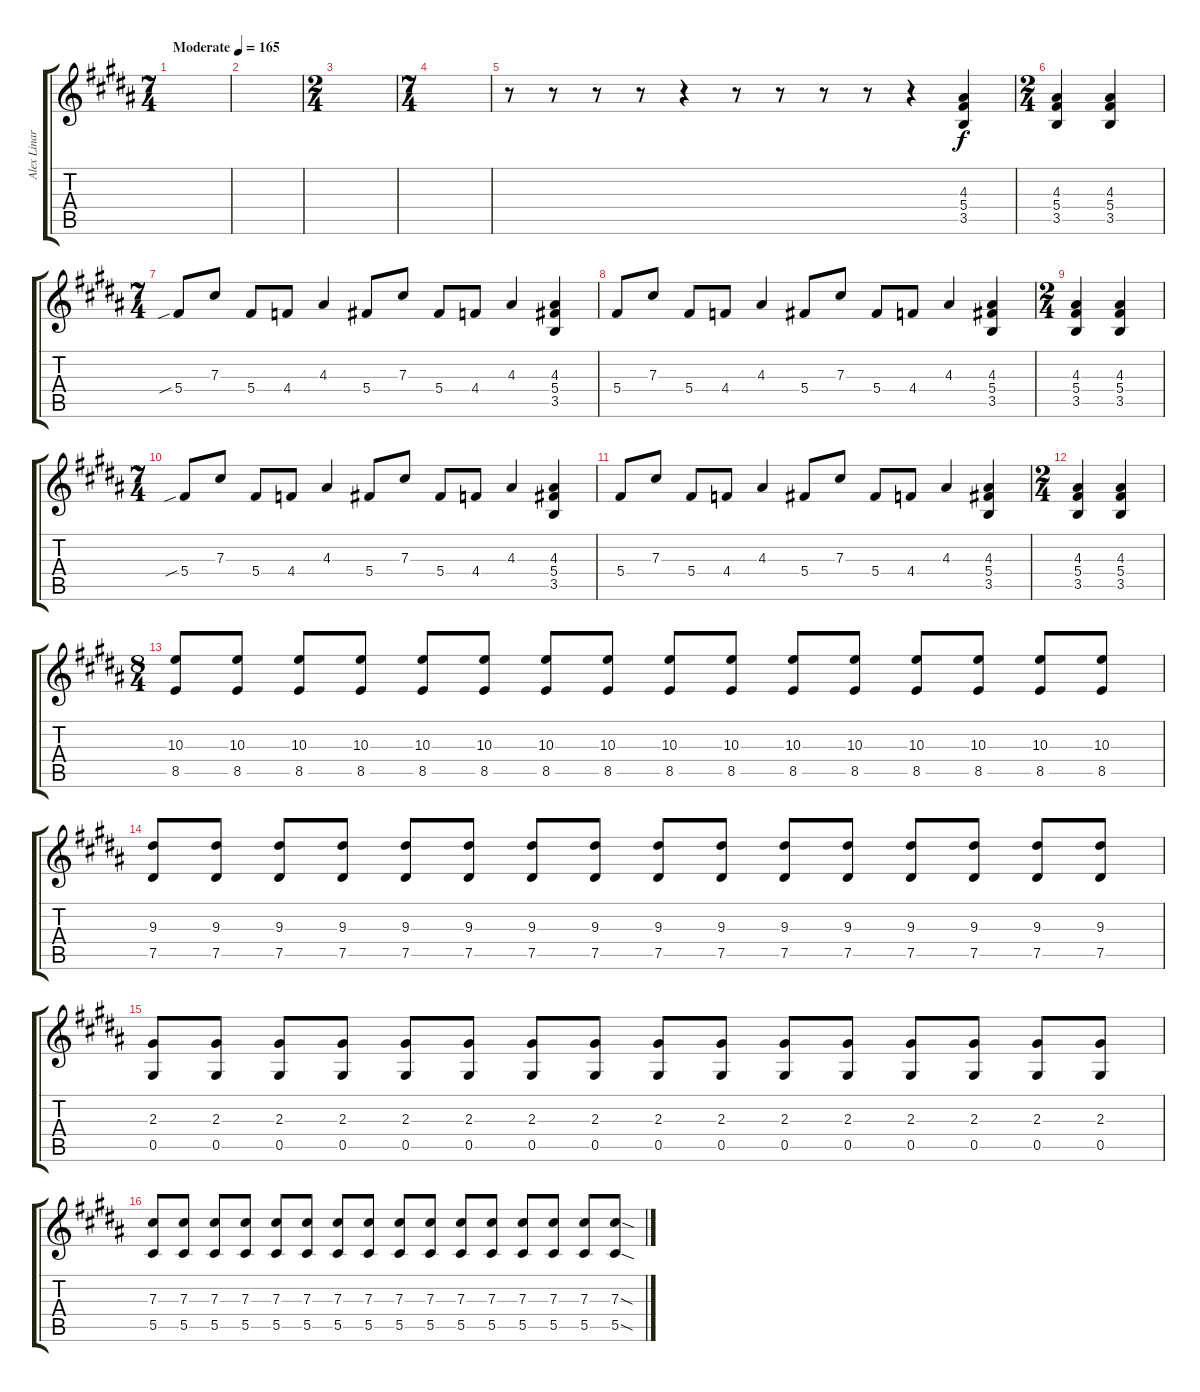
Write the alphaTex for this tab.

\track ("Alex Linares" "Alex Linar") {instrument acousticguitarsteel}
\staff {score tabs}
\tuning (Eb4 Bb3 Gb3 Db3 Ab2 Db2) {hide}
\ts (7 4)
\tempo (165 "Moderate")
\clef g2
\ks b
|
|
\ts (2 4)
|
\ts (7 4)
|
r.8 r.8 r.8 r.8 r.4 r.8 r.8 r.8 r.8 r.4 (4.3 5.4 3.5).4 |
\ts (2 4)
(4.3 5.4 3.5).4 (4.3 5.4 3.5).4 |
\ts (7 4)
5.4{sib}.8 7.3.8 5.4.8 4.4.8 4.3.4 5.4.8 7.3.8 5.4.8 4.4.8 4.3.4 (4.3 5.4 3.5).4 |
5.4.8 7.3.8 5.4.8 4.4.8 4.3.4 5.4.8 7.3.8 5.4.8 4.4.8 4.3.4 (4.3 5.4 3.5).4 |
\ts (2 4)
(4.3 5.4 3.5).4 (4.3 5.4 3.5).4 |
\ts (7 4)
5.4{sib}.8 7.3.8 5.4.8 4.4.8 4.3.4 5.4.8 7.3.8 5.4.8 4.4.8 4.3.4 (4.3 5.4 3.5).4 |
5.4.8 7.3.8 5.4.8 4.4.8 4.3.4 5.4.8 7.3.8 5.4.8 4.4.8 4.3.4 (4.3 5.4 3.5).4 |
\ts (2 4)
(4.3 5.4 3.5).4 (4.3 5.4 3.5).4 |
\ts (8 4)
(10.3 8.5).8 (10.3 8.5).8 (10.3 8.5).8 (10.3 8.5).8 (10.3 8.5).8 (10.3 8.5).8 (10.3 8.5).8 (10.3 8.5).8 (10.3 8.5).8 (10.3 8.5).8 (10.3 8.5).8 (10.3 8.5).8 (10.3 8.5).8 (10.3 8.5).8 (10.3 8.5).8 (10.3 8.5).8 |
(9.3 7.5).8 (9.3 7.5).8 (9.3 7.5).8 (9.3 7.5).8 (9.3 7.5).8 (9.3 7.5).8 (9.3 7.5).8 (9.3 7.5).8 (9.3 7.5).8 (9.3 7.5).8 (9.3 7.5).8 (9.3 7.5).8 (9.3 7.5).8 (9.3 7.5).8 (9.3 7.5).8 (9.3 7.5).8 |
(2.3 0.5).8 (2.3 0.5).8 (2.3 0.5).8 (2.3 0.5).8 (2.3 0.5).8 (2.3 0.5).8 (2.3 0.5).8 (2.3 0.5).8 (2.3 0.5).8 (2.3 0.5).8 (2.3 0.5).8 (2.3 0.5).8 (2.3 0.5).8 (2.3 0.5).8 (2.3 0.5).8 (2.3 0.5).8 |
(7.3 5.5).8 (7.3 5.5).8 (7.3 5.5).8 (7.3 5.5).8 (7.3 5.5).8 (7.3 5.5).8 (7.3 5.5).8 (7.3 5.5).8 (7.3 5.5).8 (7.3 5.5).8 (7.3 5.5).8 (7.3 5.5).8 (7.3 5.5).8 (7.3 5.5).8 (7.3 5.5).8 (7.3{sod} 5.5{sod}).8
